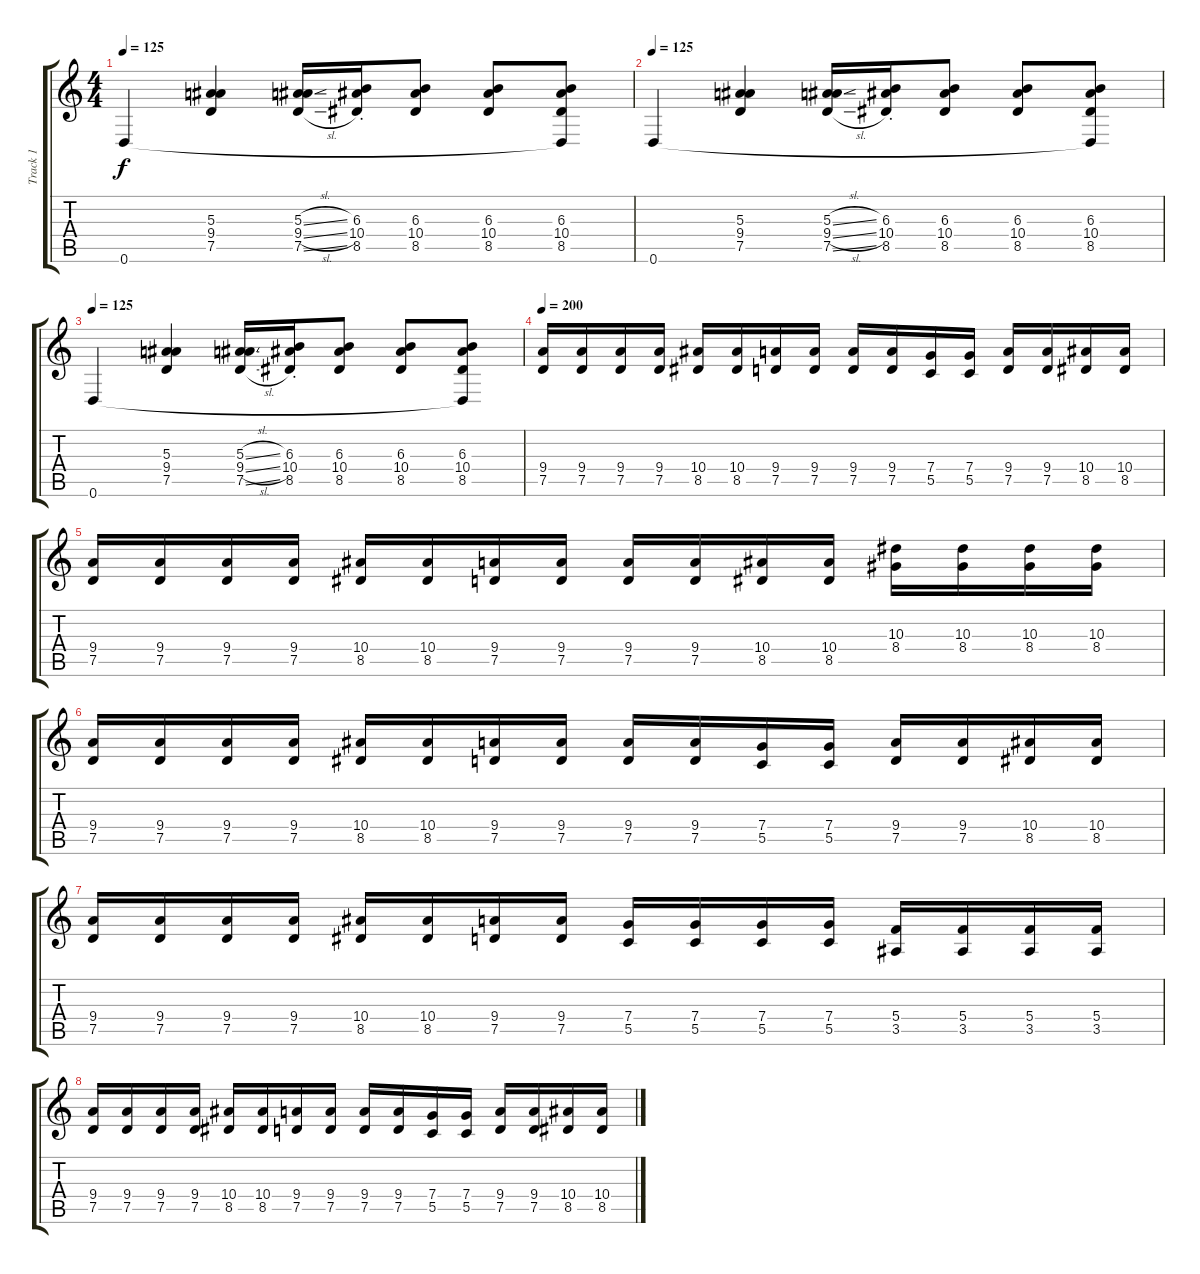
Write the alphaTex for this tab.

\track ("Track 1" "Track 1") {instrument distortionguitar}
\staff {score tabs}
\tuning (D4 A3 F3 C3 G2 D2) {hide}
\ts (4 4)
\tempo 125
\clef g2
\ks c
0.6.4{dy f} (5.3 9.4 7.5).4 (5.3{sl} 9.4{sl} 7.5{sl}).16 (6.3 10.4 8.5{st}).16 (6.3 10.4 8.5).8 (6.3 10.4 8.5).8 (6.3 10.4 8.5 0.6{t}).8 |
\tempo 125
0.6.4 (5.3 9.4 7.5).4 (5.3{sl} 9.4{sl} 7.5{sl}).16 (6.3 10.4 8.5{st}).16 (6.3 10.4 8.5).8 (6.3 10.4 8.5).8 (6.3 10.4 8.5 0.6{t}).8 |
\tempo 125
0.6.4 (5.3 9.4 7.5).4 (5.3{sl} 9.4{sl} 7.5{sl}).16 (6.3 10.4 8.5{st}).16 (6.3 10.4 8.5).8 (6.3 10.4 8.5).8 (6.3 10.4 8.5 0.6{t}).8 |
\tempo 200
(9.4 7.5).16 (9.4 7.5).16 (9.4 7.5).16 (9.4 7.5).16 (10.4 8.5).16 (10.4 8.5).16 (9.4 7.5).16 (9.4 7.5).16 (9.4 7.5).16 (9.4 7.5).16 (7.4 5.5).16 (7.4 5.5).16 (9.4 7.5).16 (9.4 7.5).16 (10.4 8.5).16 (10.4 8.5).16 |
(9.4 7.5).16 (9.4 7.5).16 (9.4 7.5).16 (9.4 7.5).16 (10.4 8.5).16 (10.4 8.5).16 (9.4 7.5).16 (9.4 7.5).16 (9.4 7.5).16 (9.4 7.5).16 (10.4 8.5).16 (10.4 8.5).16 (10.3 8.4).16 (10.3 8.4).16 (10.3 8.4).16 (10.3 8.4).16 |
(9.4 7.5).16 (9.4 7.5).16 (9.4 7.5).16 (9.4 7.5).16 (10.4 8.5).16 (10.4 8.5).16 (9.4 7.5).16 (9.4 7.5).16 (9.4 7.5).16 (9.4 7.5).16 (7.4 5.5).16 (7.4 5.5).16 (9.4 7.5).16 (9.4 7.5).16 (10.4 8.5).16 (10.4 8.5).16 |
(9.4 7.5).16 (9.4 7.5).16 (9.4 7.5).16 (9.4 7.5).16 (10.4 8.5).16 (10.4 8.5).16 (9.4 7.5).16 (9.4 7.5).16 (7.4 5.5).16 (7.4 5.5).16 (7.4 5.5).16 (7.4 5.5).16 (5.4 3.5).16 (5.4 3.5).16 (5.4 3.5).16 (5.4 3.5).16 |
(9.4 7.5).16 (9.4 7.5).16 (9.4 7.5).16 (9.4 7.5).16 (10.4 8.5).16 (10.4 8.5).16 (9.4 7.5).16 (9.4 7.5).16 (9.4 7.5).16 (9.4 7.5).16 (7.4 5.5).16 (7.4 5.5).16 (9.4 7.5).16 (9.4 7.5).16 (10.4 8.5).16 (10.4 8.5).16
